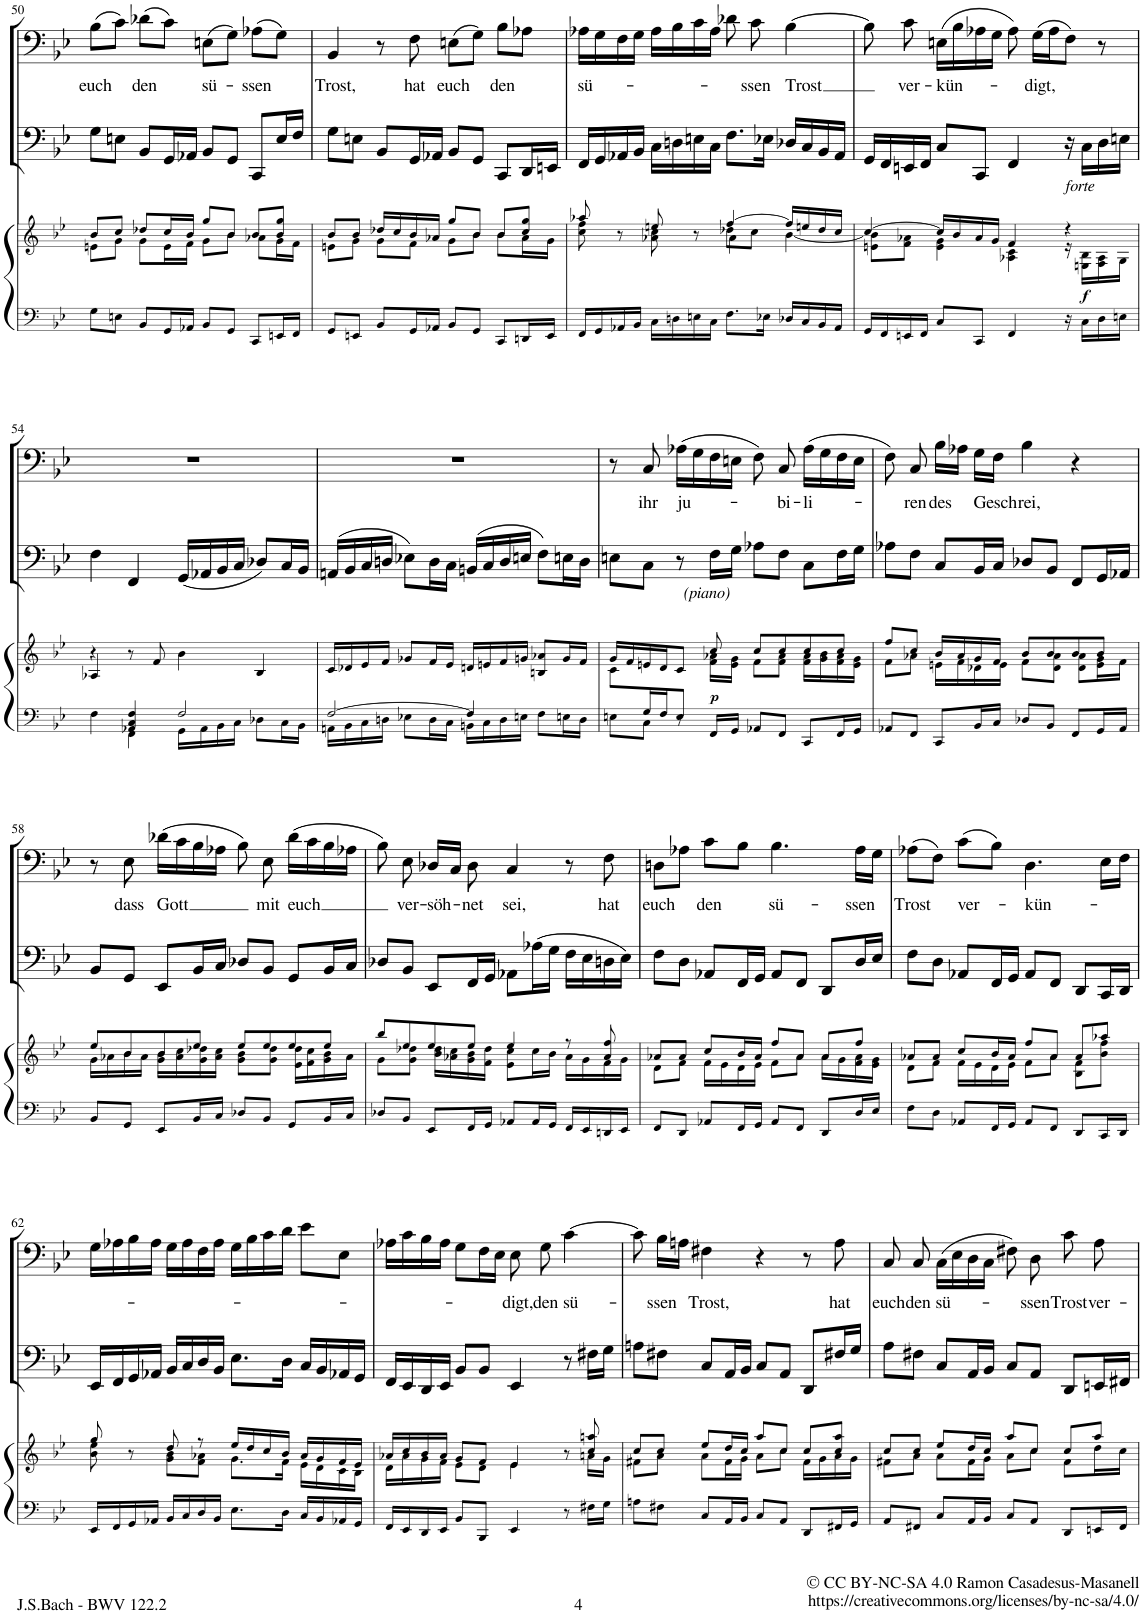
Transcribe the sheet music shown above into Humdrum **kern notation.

**kern	**kern	**dynam	**kern	**dynam	**kern	**text
*part3	*part3	*part3	*part2	*part2	*part1	*part1
*staff4	*staff3	*staff3/4	*staff2	*staff2	*staff1	*staff1
*I"Piano reduction	*	*	*I"Continuo	*	*I"Basso	*
*I'Pno	*	*	*	*	*	*
!!LO:PB:g=z
*clefF4	*clefG2	*	*clefF4	*	*clefF4	*
*k[b-e-]	*k[b-e-]	*	*k[b-e-]	*	*k[b-e-]	*
*M2/2	*M2/2	*	*M2/2	*	*M2/2	*
*met(c|)	*met(c|)	*	*met(c|)	*	*met(c|)	*
=50	=50	=50	=50	=50	=50	=50
*	*^	*	*	*	*	*
!	!	!	!	!	!	!	!LO:LY:b
8G\L	8b-/L	8en\L	.	8G\L	.	(8B-\L	euch
8En\J	8cc/J	8g\J	.	8En\J	.	8c\J)	.
!	!	!	!	!	!	!	!LO:LY:b
8BB-/L	8dd-X/L	8g\L	.	8BB-/L	.	(8d-X\L	den
16GG/L	16cc/L	16e\L	.	16GG/L	.	8c\J)	.
16AA-X/JJ	16b-/JJ	16f\JJ	.	16AA-X/JJ	.	.	.
!	!	!	!	!	!	!	!LO:LY:b
8BB-/L	8gg/L	8g\L	.	8BB-/L	.	(8En\L	sü-
8GG/J	8b-/J	8b-\J	.	8GG/J	.	8G\J)	.
!	!	!	!	!	!	!	!LO:LY:b
8CC/L	8b-/L	8a-X\L	.	8CC/L	.	(8A-X\L	-ssen
16EEn/L	8b-/ 8gg/J	16g\L	.	16E/L	.	8G\J)	.
16FF/JJ	.	16f\JJ	.	16F/JJ	.	.	.
=51	=51	=51	=51	=51	=51	=51	=51
!	!	!	!	!	!	!	!LO:LY:b
8GG/L	8b-/L	8en\L	.	8G\L	.	4BB-/	Trost,
8EEn/J	8b-/J	8g\J	.	8En\J	.	.	.
8BB-/L	16dd-X/LL	8g\L	.	8BB-/L	.	8r	.
.	16cc/	.	.	.	.	.	.
!	!	!	!	!	!	!	!LO:LY:b
16GG/L	16b-/	8f\J	.	16GG/L	.	8F\	hat
16AA-X/JJ	16a-X/JJ	.	.	16AA-X/JJ	.	.	.
!	!	!	!	!	!	!	!LO:LY:b
8BB-/L	8gg/L	8g\L	.	8BB-/L	.	(8En\L	euch
8GG/J	8b-/J	8b-\J	.	8GG/J	.	8G\J)	.
!	!	!	!	!	!	!	!LO:LY:b
8CC/L	8b-/L	8b-\L	.	8CC/L	.	8B-\L	den
16DDn/L	8cc/ 8gg/J	16a-\L	.	16DD/L	.	8A-X\J	.
16EE/JJ	.	16g\JJ	.	16EEn/JJ	.	.	.
=52	=52	=52	=52	=52	=52	=52	=52
*	*	*^	*	*	*	*	*
!	!	!	!	!	!	!	!	!LO:LY:b
16FF/LL	8aa-X/	8cc\ 8ff\	2ryy	.	16FF/LL	.	16A-X\LL	sü-
16GG/	.	.	.	.	16GG/	.	16G\	.
16AA-X/	8r	8ryy	.	.	16AA-X/	.	16F\	.
16BB-/JJ	.	.	.	.	16BB-/JJ	.	16G\JJ	.
16C\LL	8een/	8a-X\ 8cc\	.	.	16C\LL	.	16A-\LL	.
16Dn\	.	.	.	.	16Dn\	.	16B-\	.
16En\	8r	8ryy	.	.	16En\	.	16c\	.
16C\JJ	.	.	.	.	16C\JJ	.	16A-\JJ	.
8.F\L	[4ff/	8dd-X\L	4a-\	.	8.F\L	.	8d-X\	.
!	!	!	!	!	!	!	!	!LO:LY:b
.	.	8cc\J	.	.	.	.	8c\	-ssen
16E-X\Jk	.	.	.	.	16E-X\Jk	.	.	.
!	!	!	!	!	!	!	!	!LO:LY:b
16D-X/LL	16ff/LL]	[4b-\	4ryy	.	16D-X/LL	.	[4B-\	Trost
16C/	16een/	.	.	.	16C/	.	.	.
16BB-/	16dd-/	.	.	.	16BB-/	.	.	.
16AA-/JJ	16cc/JJ	.	.	.	16AA-/JJ	.	.	.
*	*	*v	*v	*	*	*	*	*
=53	=53	=53	=53	=53	=53	=53	=53
16GG/LL	[4cc/	8en\ 8b-\]L	.	16GG/LL	.	8B-\]	.
16FF/	.	.	.	16FF/	.	.	.
!	!	!	!	!	!	!	!LO:LY:b
16EEn/	.	8f\ 8a-X\J	.	16EEn/	.	8c\	ver-
16FF/JJ	.	.	.	16FF/JJ	.	.	.
!	!	!	!	!	!	!	!LO:LY:b
8C/L	16cc/LL]	4e\ 4g\	.	8C/L	.	(16En\LL	-kün-
.	16b-/	.	.	.	.	16B-\	.
8CC/J	16a-/	.	.	8CC/J	.	16A-X\	.
.	16g/JJ	.	.	.	.	16G\JJ	.
4FF/	4f/	4A-X\ 4c\	.	4FF/	.	8A-\)	.
!	!	!	!	!	!	!	!LO:LY:b
.	.	.	.	.	.	(16G\LL	-digt,
.	.	.	.	.	.	16A-\J	.
16r	4r	16r	.	16r	.	8F\J)	.
!	!	!	!LO:DY:b	!	!LO:DY:b	!	!
16C\LL	.	16En\ 16B-\LL	f	16C\LL	other-dynamics	.	.
16D\	.	16F\ 16A-\	.	16D\	.	8r	.
16En\JJ	.	16G\JJ	.	16En\JJ	.	.	.
!!LO:LB:g=z
=54	=54	=54	=54	=54	=54	=54	=54
*^	*	*	*	*	*	*	*
4ryy	4F\	4r	4A-X/	.	4F\	.	1r	.
4AA-X/ 4C/ 4F/	4FF\	8r	2.ryy	.	4FF/	.	.	.
.	.	8f/	.	.	.	.	.	.
2F/	16GG\LL	4b-\	.	.	(16GG/LL	.	.	.
.	16AA-\	.	.	.	16AA-X/	.	.	.
.	16BB-\	.	.	.	16BB-/	.	.	.
.	16C\JJ	.	.	.	16C/JJ	.	.	.
.	8D-X\L	4B-/	.	.	8D-X/L)	.	.	.
.	16C\L	.	.	.	16C/L	.	.	.
.	16BB-\JJ	.	.	.	16BB-/JJ	.	.	.
=55	=55	=55	=55	=55	=55	=55	=55	=55
[2F/	16AAn\LL	16c/LL	2.ryy	.	(16AAn/LL	.	1r	.
.	16BB-\	16d-X/	.	.	16BB-/	.	.	.
.	16C\	16e-/	.	.	16C/	.	.	.
.	16Dn\JJ	16f/JJ	.	.	16Dn/JJ	.	.	.
.	8E-X\L	8g-X/L	.	.	8E-X\L)	.	.	.
.	16D\L	16f/L	.	.	16D\L	.	.	.
.	16C\JJ	16e-/JJ	.	.	16C\JJ	.	.	.
4F/]	16BBn\LL	16dn/LL	.	.	(16BBn/LL	.	.	.
.	16C\	16en/	.	.	16C/	.	.	.
.	16D\	16f/	.	.	16D/	.	.	.
.	16En\JJ	16gn/JJ	.	.	16En/JJ	.	.	.
4ryy	8F\L	8a-X/L	4Bn/	.	8F\L)	.	.	.
.	16En\L	16g/L	.	.	16En\L	.	.	.
.	16D\JJ	16f/JJ	.	.	16D\JJ	.	.	.
=56	=56	=56	=56	=56	=56	=56	=56	=56
8ryy	8En\L	16g/LL	8c\L	.	8En\L	.	8r	.
.	.	16f/	.	.	.	.	.	.
!	!	!	!	!	!	!	!	!LO:LY:b
16G/L	8C\J	16en/	4ryy	.	8C\J	.	8C/	ihr
16F/J	.	16d/J	.	.	.	.	.	.
!	!	!	!	!	!	!	!	!LO:LY:b
8E/J	8r	8c/J	.	.	8r	.	(16A-X\LL	ju-
.	.	.	.	.	.	.	16G\	.
!	!	!	!	!LO:DY:b	!	!LO:DY:b	!	!
2ryy	16FF/LL	8cc/	16f\ 16a-X\LL	p	16F\LL	other-dynamics	16F\	.
.	16GG/JJ	.	16e\ 16g\JJ	.	16G\JJ	.	16En\JJ	.
.	8AA-X/L	8cc/L	8f\L	.	8A-X\L	.	8F\)	.
!	!	!	!	!	!	!	!	!LO:LY:b
.	8FF/J	8cc/	8f\ 8a-\J	.	8F\J	.	8C/	-bi-
!	!	!	!	!	!	!	!	!LO:LY:b
.	8CC/L	8cc/	16f\ 16a-\LL	.	8C\L	.	(16A-\LL	-li-
.	.	.	16g\ 16b-\	.	.	.	16G\	.
8ryy	16FF/L	8cc/J	16f\ 16a-\	.	16F\L	.	16F\	.
.	16GG/JJ	.	16e\ 16g\JJ	.	16G\JJ	.	16E\JJ	.
*v	*v	*	*	*	*	*	*	*
=57	=57	=57	=57	=57	=57	=57	=57
8AA-X/L	8ff/L	8f\L	.	8A-X\L	.	8F\)	.
!	!	!	!	!	!	!	!LO:LY:b
8FF/J	8cc/J	8a-X\J	.	8F\J	.	8C/	-ren-
!	!	!	!	!	!	!	!LO:LY:b
8CC/L	16b-/LL	16en\LL	.	8C/L	.	16B-\LL	-des
.	16a-/	16f\	.	.	.	16A-X\JJ	.
!	!	!	!	!	!	!	!LO:LY:b
16BB-/L	16g/	16d-X\	.	16BB-/L	.	16G\LL	Gesch-
16C/JJ	16f/JJ	16e\JJ	.	16C/JJ	.	16F\JJ	.
!	!	!	!	!	!	!	!LO:LY:b
8D-X/L	8b-/L	8f\L	.	8D-X/L	.	4B-\	-rei,
8BB-/J	8b-/	8d-\ 8a-\J	.	8BB-/J	.	.	.
8FF/L	8b-/	8d-\ 8a-\L	.	8FF/L	.	4r	.
16GG/L	8b-/J	16e\ 16g\L	.	16GG/L	.	.	.
16AA-/JJ	.	16f\JJ	.	16AA-X/JJ	.	.	.
!!LO:LB:g=z
=58	=58	=58	=58	=58	=58	=58	=58
8BB-/L	8ee-/L	16g\LL	.	8BB-/L	.	8r	.
.	.	16a-X\	.	.	.	.	.
!	!	!	!	!	!	!	!LO:LY:b
8GG/J	8b-/	16b-\	.	8GG/J	.	8E-\	dass
.	.	16a-\JJ	.	.	.	.	.
!	!	!	!	!	!	!	!LO:LY:b
8EE-/L	8b-/	16g\ 16b-\LL	.	8EE-/L	.	(16d-X\LL	Gott
.	.	16a-\ 16cc\	.	.	.	16c\	.
16BB-/L	8ee-/J	16g\ 16dd-X\	.	16BB-/L	.	16B-\	.
16C/JJ	.	16a-\ 16cc\JJ	.	16C/JJ	.	16A-X\JJ	.
8D-X/L	8ee-/L	8g\ 8b-\L	.	8D-X/L	.	8B-\)	.
!	!	!	!	!	!	!	!LO:LY:b
8BB-/J	8ee-/	8g\ 8dd-\J	.	8BB-/J	.	8E-\	mit
!	!	!	!	!	!	!	!LO:LY:b
8GG/L	8ee-/	16e-\ 16dd-\LL	.	8GG/L	.	(16d-\LL	euch
.	.	16f\ 16cc\	.	.	.	16c\	.
16BB-/L	8ee-/J	16g\ 16b-\	.	16BB-/L	.	16B-\	.
16C/JJ	.	16a-\JJ	.	16C/JJ	.	16A-X\JJ	.
=59	=59	=59	=59	=59	=59	=59	=59
8D-X/L	8bb-/L	8g\L	.	8D-X/L	.	8B-\)	.
!	!	!	!	!	!	!	!LO:LY:b
8BB-/J	8ee-/	8g\ 8dd-X\J	.	8BB-/J	.	8E-\	ver-
!	!	!	!	!	!	!	!LO:LY:b
8EE-/L	8ee-/	16b-\ 16dd-\LL	.	8EE-/L	.	16D-X/LL	-söh-
.	.	16a-X\ 16cc\	.	.	.	16C/JJ	.
!	!	!	!	!	!	!	!LO:LY:b
16FF/L	8ee-/J	16g\ 16b-\	.	16FF/L	.	8D-\	-net
16GG/JJ	.	16f\ 16dd-\JJ	.	16GG/JJ	.	.	.
!	!	!	!	!	!	!	!LO:LY:b
8AA-X/L	4ee-/	8e-\ 8cc\L	.	8AA-X\L	.	4C/	sei,
16AA-/L	.	16cc\L	.	(16A-X\L	.	.	.
16GG/JJ	.	16b-\JJ	.	16G\JJ	.	.	.
16FF/LL	8r	16a-\LL	.	16F\LL	.	8r	.
16EE-/	.	16g\	.	16E-\	.	.	.
!	!	!	!	!	!	!	!LO:LY:b
16DDn/	8a-/ 8ff/	16f\	.	16Dn\	.	8F\	hat
16EE-/JJ	.	16g\JJ	.	16E-\JJ)	.	.	.
=60	=60	=60	=60	=60	=60	=60	=60
!	!	!	!	!	!	!	!LO:LY:b
8FF/L	8a-X/L	8d\L	.	8F\L	.	8Dn\L	euch
8DD/J	8a-/J	8f\J	.	8D\J	.	8A-X\J	.
!	!	!	!	!	!	!	!LO:LY:b
8AA-X/L	8cc/L	16f\LL	.	8AA-X/L	.	8c\L	den
.	.	16e-\	.	.	.	.	.
16FF/L	16b-/L	16d\	.	16FF/L	.	8B-\J	.
16GG/JJ	16a-/JJ	16e-\JJ	.	16GG/JJ	.	.	.
!	!	!	!	!	!	!	!LO:LY:b
8AA-/L	8ff/L	8f\L	.	8AA-/L	.	4.B-\	sü-
8FF/J	8a-/J	8a-\J	.	8FF/J	.	.	.
8DD/L	8a-/L	16a-\LL	.	8DD/L	.	.	.
.	.	16g\	.	.	.	.	.
!	!	!	!	!	!	!	!LO:LY:b
16D/L	8ff/J	16f\ 16a-\	.	16D/L	.	16A-\LL	-ssen
16E-/JJ	.	16e-\ 16g\JJ	.	16E-/JJ	.	16G\JJ	.
=61	=61	=61	=61	=61	=61	=61	=61
!	!	!	!	!	!	!	!LO:LY:b
8F\L	8a-X/L	8d\L	.	8F\L	.	(8A-X\L	Trost
8D\J	8a-/J	8f\J	.	8D\J	.	8F\J)	.
!	!	!	!	!	!	!	!LO:LY:b
8AA-X/L	8cc/L	16f\LL	.	8AA-X/L	.	(8c\L	ver-
.	.	16e-\	.	.	.	.	.
16FF/L	16b-/L	16d\	.	16FF/L	.	8B-\J)	.
16GG/JJ	16a-/JJ	16e-\JJ	.	16GG/JJ	.	.	.
!	!	!	!	!	!	!	!LO:LY:b
8AA-/L	8ff/L	8f\L	.	8AA-/L	.	4.D\	-kün-
8FF/J	8a-/J	8a-\J	.	8FF/J	.	.	.
8DD/L	8a-/L	8B-\ 8f\L	.	8DD/L	.	.	.
16CC/L	8aa-X/J	8b-\ 8ff\J	.	16CC/L	.	16E-\LL	.
16DD/JJ	.	.	.	16DD/JJ	.	16F\JJ	.
!!LO:LB:g=z
=62	=62	=62	=62	=62	=62	=62	=62
16EE-/LL	8gg/	8b-\ 8ee-\	.	16EE-/LL	.	16G\LL	.
16FF/	.	.	.	16FF/	.	16A-X\	.
16GG/	8r	8ryy	.	16GG/	.	16B-\	.
16AA-X/JJ	.	.	.	16AA-X/JJ	.	16A-\JJ	.
16BB-/LL	8dd/	8g\ 8b-\L	.	16BB-/LL	.	16G\LL	.
16C/	.	.	.	16C/	.	16A-\	.
16D/	8r	8f\ 8a-X\J	.	16D/	.	16F\	.
16BB-/JJ	.	.	.	16BB-/JJ	.	16A-\JJ	.
8.E-\L	16ee-/LL	8.g\L	.	8.E-\L	.	16G\LL	.
.	16dd/	.	.	.	.	16B-\	.
.	16cc/	.	.	.	.	16c\	.
16D\Jk	16b-/JJ	16f\Jk	.	16D\Jk	.	16d\JJ	.
16C/LL	16a-/LL	16e-\LL	.	16C/LL	.	8e-\L	.
16BB-/	16g/	16d\	.	16BB-/	.	.	.
16AA-X/	16f/	16c\	.	16AA-X/	.	8E-\J	.
16GG/JJ	16e-/JJ	16B-\JJ	.	16GG/JJ	.	.	.
=63	=63	=63	=63	=63	=63	=63	=63
16FF/LL	16a-X/LL	16d\LL	.	16FF/LL	.	16A-X\LL	.
16EE-/	16cc/	16a-\	.	16EE-/	.	16c\	.
16DD/	16b-/	16g\	.	16DD/	.	16B-\	.
16EE-/JJ	16a-/JJ	16f\JJ	.	16EE-/JJ	.	16A-\JJ	.
8BB-/L	8g/L	8e-\L	.	8BB-/L	.	8G\L	.
8BBB-/J	8f/J	8d\J	.	8BB-/J	.	16F\L	.
.	.	.	.	.	.	16E-\JJ	.
!	!	!	!	!	!	!	!LO:LY:b
4EE-/	4e-/	4e-\	.	4EE-/	.	8E-\	-digt,
!	!	!	!	!	!	!	!LO:LY:b
.	.	.	.	.	.	8G\	den
!	!	!	!	!	!	!	!LO:LY:b
8r	8r	8ryy	.	8r	.	[4c\	sü-
16F#X\LL	8cc/ 8aan/	16an\LL	.	16F#X\LL	.	.	.
16G\JJ	.	16g\JJ	.	16G\JJ	.	.	.
=64	=64	=64	=64	=64	=64	=64	=64
8An\L	8cc/L	8f#X\L	.	8An\L	.	8c\]	.
!	!	!	!	!	!	!	!LO:LY:b
8F#X\J	8cc/J	8a\J	.	8F#X\J	.	16B-\LL	-ssen
.	.	.	.	.	.	16An\JJ	.
!	!	!	!	!	!	!	!LO:LY:b
8C/L	8ee-/L	8a\L	.	8C/L	.	4F#X\	Trost,
16AA/L	16dd/L	16f#\L	.	16AA/L	.	.	.
16BB-/JJ	16cc/JJ	16g\JJ	.	16BB-/JJ	.	.	.
8C/L	8aa/L	8a\L	.	8C/L	.	4r	.
8AA/J	8cc/J	8cc\J	.	8AA/J	.	.	.
8DD/L	8cc/L	16f#\LL	.	8DD/L	.	8r	.
.	.	16g\	.	.	.	.	.
!	!	!	!	!	!	!	!LO:LY:b
16FF#X/L	8cc/ 8aa/J	16a\	.	16F#X/L	.	8A\	hat
16GG/JJ	.	16g\JJ	.	16G/JJ	.	.	.
=65	=65	=65	=65	=65	=65	=65	=65
!	!	!	!	!	!	!	!LO:LY:b
8AA/L	8cc/L	8f#X\L	.	8A\L	.	8C/	euch
!	!	!	!	!	!	!	!LO:LY:b
8FF#X/J	8cc/J	8a\J	.	8F#X\J	.	8C/	den
!	!	!	!	!	!	!	!LO:LY:b
8C/L	8ee-/L	8a\L	.	8C/L	.	(16C\LL	sü-
.	.	.	.	.	.	16E-\	.
16AA/L	16dd/L	16f#\L	.	16AA/L	.	16D\	.
16BB-/JJ	16cc/JJ	16g\JJ	.	16BB-/JJ	.	16C\JJ	.
8C/L	8aa/L	8a\L	.	8C/L	.	8F#X\)	.
!	!	!	!	!	!	!	!LO:LY:b
8AA/J	8cc/J	8cc\J	.	8AA/J	.	8D\	-ssen
!	!	!	!	!	!	!	!LO:LY:b
8DD/L	8cc/L	8f#\L	.	8DD/L	.	8c\	Trost
!	!	!	!	!	!	!	!LO:LY:b
16EEn/L	8aa/J	16dd\L	.	16EEn/L	.	8A\	ver-
16FF#/JJ	.	16cc\JJ	.	16FF#X/JJ	.	.	.
*	*v	*v	*	*	*	*	*
=	=	=	=	=	=	=
*-	*-	*-	*-	*-	*-	*-
